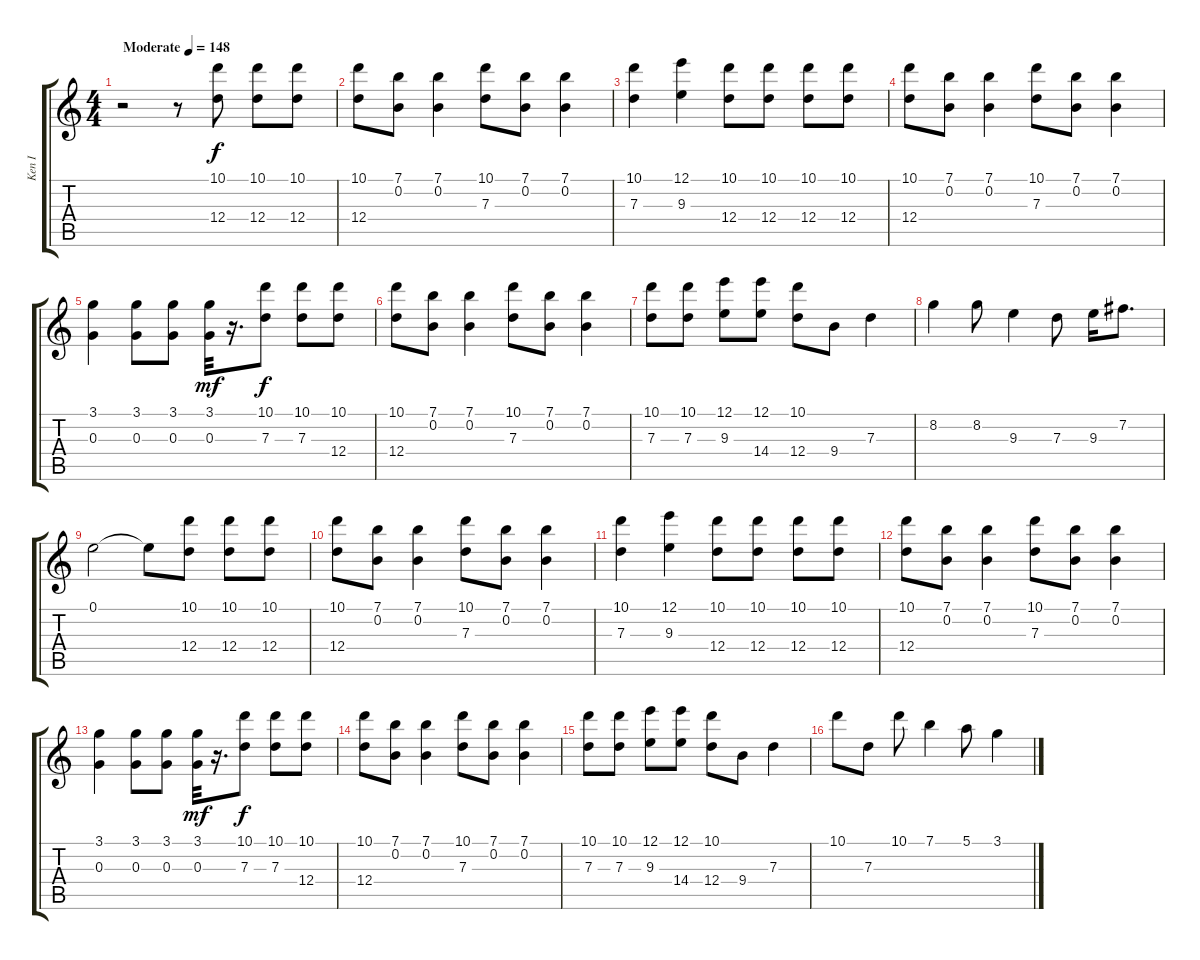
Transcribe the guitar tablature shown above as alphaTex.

\track ("Ken I" "Ken I") {instrument distortionguitar}
\staff {score tabs}
\tuning (E4 B3 G3 D3 A2 E2) {hide}
\ts (4 4)
\tempo (148 "Moderate")
\clef g2
\ks c
r.2{dy f instrument distortionguitar} r.8 (10.1 12.4).8{volume 12 balance 4} (10.1 12.4).8{volume 12} (10.1 12.4).8{volume 12} |
(10.1 12.4).8{volume 12} (7.1 0.2).8 (7.1 0.2).4 (10.1 7.3).8 (7.1 0.2).8 (7.1 0.2).4 |
(10.1 7.3).4 (12.1 9.3).4 (10.1 12.4).8 (10.1 12.4).8 (10.1 12.4).8 (10.1 12.4).8 |
(10.1 12.4).8 (7.1 0.2).8 (7.1 0.2).4 (10.1 7.3).8 (7.1 0.2).8 (7.1 0.2).4 |
(3.1 0.3).4 (3.1 0.3).8 (3.1 0.3).8 (3.1 0.3).32{dy mf} r.16{d} (10.1 7.3).8{dy f} (10.1 7.3).8 (10.1 12.4).8 |
(10.1 12.4).8 (7.1 0.2).8 (7.1 0.2).4 (10.1 7.3).8 (7.1 0.2).8 (7.1 0.2).4 |
(10.1 7.3).8 (10.1 7.3).8 (12.1 9.3).8 (12.1 14.4).8 (10.1 12.4).8 9.4.8 7.3.4{volume 12} |
8.2.4 8.2.8 9.3.4 7.3.8 9.3.16 7.2.8{d} |
0.1.2 0.1{t}.8 (10.1 12.4).8{volume 12} (10.1 12.4).8{volume 12} (10.1 12.4).8{volume 12} |
(10.1 12.4).8 (7.1 0.2).8 (7.1 0.2).4 (10.1 7.3).8 (7.1 0.2).8 (7.1 0.2).4 |
(10.1 7.3).4 (12.1 9.3).4 (10.1 12.4).8 (10.1 12.4).8 (10.1 12.4).8 (10.1 12.4).8 |
(10.1 12.4).8 (7.1 0.2).8 (7.1 0.2).4 (10.1 7.3).8 (7.1 0.2).8 (7.1 0.2).4 |
(3.1 0.3).4 (3.1 0.3).8 (3.1 0.3).8 (3.1 0.3).32{dy mf} r.16{d} (10.1 7.3).8{dy f} (10.1 7.3).8 (10.1 12.4).8 |
(10.1 12.4).8 (7.1 0.2).8 (7.1 0.2).4 (10.1 7.3).8 (7.1 0.2).8 (7.1 0.2).4 |
(10.1 7.3).8 (10.1 7.3).8 (12.1 9.3).8 (12.1 14.4).8 (10.1 12.4).8 9.4.8 7.3.4{volume 12} |
10.1.8 7.3.8 10.1.8 7.1.4 5.1.8 3.1.4
